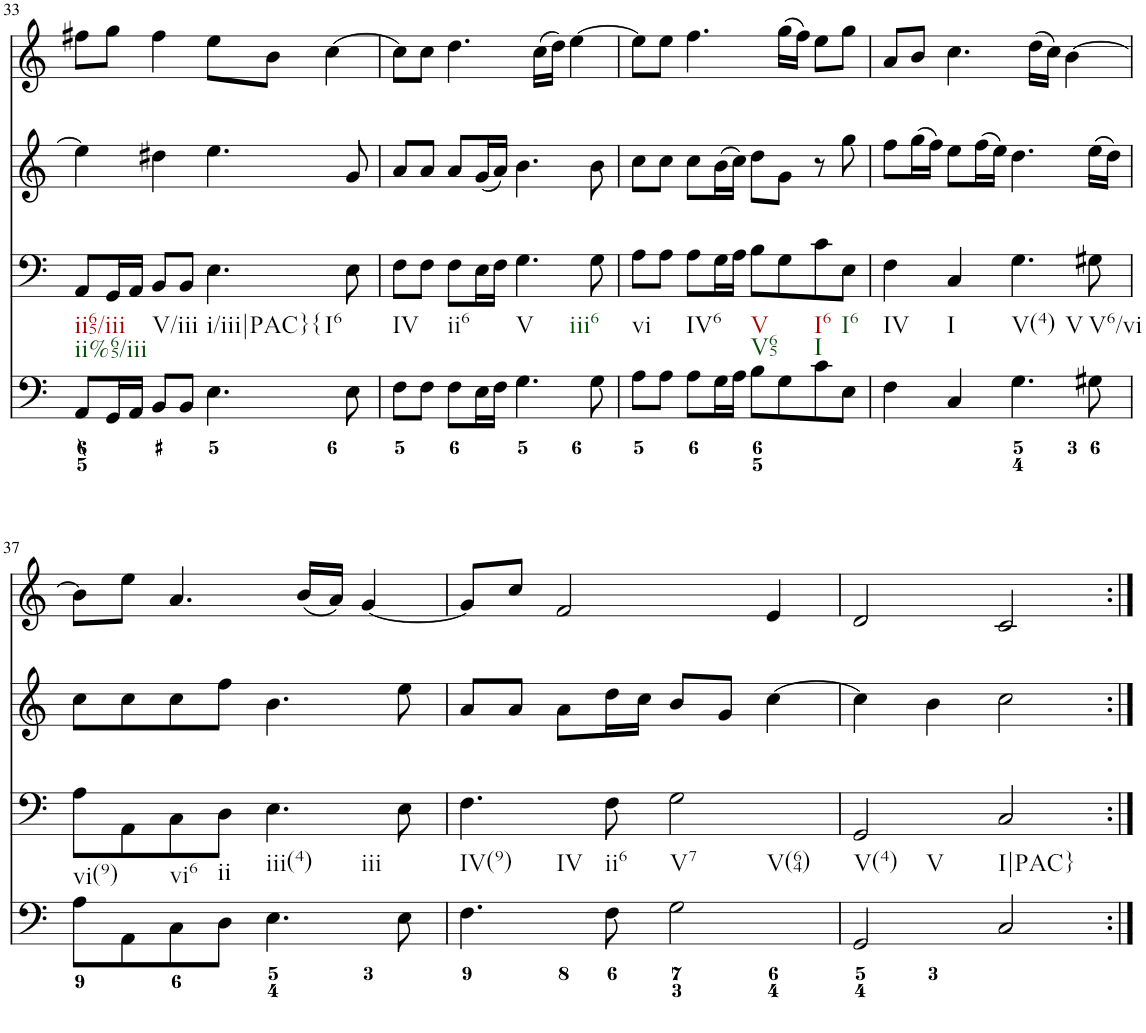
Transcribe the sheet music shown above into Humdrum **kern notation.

**kern	**kern	**kern	**kern
*part4	*part3	*part2	*part1
*staff4	*staff3	*staff2	*staff1
*I"Piano	*I"Piano	*I"Piano	*I"Piano
*I'Pno	*I'Pno	*I'Pno	*I'Pno
!!LO:PB:g=z
*clefF4	*clefF4	*clefG2	*clefG2
*k[]	*k[]	*k[]	*k[]
*M4/4	*M4/4	*M4/4	*M4/4
*met(c)	*met(c)	*met(c)	*met(c)
=33	=33	=33	=33
!	!LO:TX:b:t=ii65/iii	!	!
!	!LO:TX:b:t=ii%65/iii	!	!
8AA/L	8AA/L	4ee\]	8ff#X\L
16GG/L	16GG/L	.	8gg\J
16AA/JJ	16AA/JJ	.	.
!	!LO:TX:b:t=V/iii	!	!
8BB/L	8BB/L	4dd#X\	4ff#\
8BB/J	8BB/J	.	.
!	!LO:TX:b:t=i/iii|PAC}{	!	!
!	!LO:TX:b:t=I6	!	!
4.E\	4.E\	4.ee\	8ee\L
.	.	.	8b\J
.	.	.	[4cc\
8E\	8E\	8g/	.
=34	=34	=34	=34
!	!LO:TX:b:t=IV	!	!
8F\L	8F\L	8a/L	8cc\L]
8F\J	8F\J	8a/J	8cc\J
!	!LO:TX:b:t=ii6	!	!
8F\L	8F\L	8a/L	4.dd\
16E\L	16E\L	(16g/L	.
16F\JJ	16F\JJ	16a/JJ)	.
!	!LO:TX:b:t=V	!	!
!	!LO:TX:b:t=iii6	!	!
4.G\	4.G\	4.b\	.
.	.	.	(16cc\LL
.	.	.	16dd\JJ)
.	.	.	[4ee\
8G\	8G\	8b\	.
=35	=35	=35	=35
!	!LO:TX:b:t=vi	!	!
8A\L	8A\L	8cc\L	8ee\L]
8A\J	8A\J	8cc\J	8ee\J
!	!LO:TX:b:t=IV6	!	!
8A\L	8A\L	8cc\L	4.ff\
16G\L	16G\L	(16b\L	.
16A\JJ	16A\JJ	16cc\JJ)	.
!	!LO:TX:b:t=V	!	!
!	!LO:TX:b:t=V65	!	!
8B\L	8B\L	8dd\L	.
8G\	8G\	8g\J	(16gg\LL
.	.	.	16ff\JJ)
!	!LO:TX:b:t=I6	!	!
!	!LO:TX:b:t=I	!	!
8c\	8c\	8r	8ee\L
!	!LO:TX:b:t=I6	!	!
8E\J	8E\J	8gg\	8gg\J
=36	=36	=36	=36
!	!LO:TX:b:t=IV	!	!
4F\	4F\	8ff\L	8a/L
.	.	(16gg\L	8b/J
.	.	16ff\JJ)	.
!	!LO:TX:b:t=I	!	!
4C/	4C/	8ee\L	4.cc\
.	.	(16ff\L	.
.	.	16ee\JJ)	.
!	!LO:TX:b:t=V(4)	!	!
!	!LO:TX:b:t=V	!	!
4.G\	4.G\	4.dd\	.
.	.	.	(16dd\LL
.	.	.	16cc\JJ)
.	.	.	[4b\
!	!LO:TX:b:t=V6/vi	!	!
8G#X\	8G#X\	(16ee\LL	.
.	.	16dd\JJ)	.
!!LO:LB:g=z
=37	=37	=37	=37
!	!LO:TX:b:t=vi(9)	!	!
8A\L	8A\L	8cc\L	8b\L]
8AA\	8AA\	8cc\	8ee\J
!	!LO:TX:b:t=vi6	!	!
8C\	8C\	8cc\	4.a/
!	!LO:TX:b:t=ii	!	!
8D\J	8D\J	8ff\J	.
!	!LO:TX:b:t=iii(4)	!	!
!	!LO:TX:b:t=iii	!	!
4.E\	4.E\	4.b\	.
.	.	.	(16b/LL
.	.	.	16a/JJ)
.	.	.	[4g/
8E\	8E\	8ee\	.
=38	=38	=38	=38
!	!LO:TX:b:t=IV(9)	!	!
!	!LO:TX:b:t=IV	!	!
4.F\	4.F\	8a/L	8g/L]
.	.	8a/J	8cc/J
.	.	8a\L	2f/
!	!LO:TX:b:t=ii6	!	!
8F\	8F\	16dd\L	.
.	.	16cc\JJ	.
!	!LO:TX:b:t=V7	!	!
!	!LO:TX:b:t=V(64)	!	!
2G\	2G\	8b/L	.
.	.	8g/J	.
.	.	[4cc\	4e/
=39	=39	=39	=39
!	!LO:TX:b:t=V(4)	!	!
!	!LO:TX:b:t=V	!	!
2GG/	2GG/	4cc\]	2d/
.	.	4b\	.
!	!LO:TX:b:t=I|PAC}	!	!
2C/	2C/	2cc\	2c/
=:|!	=:|!	=:|!	=:|!
*-	*-	*-	*-
